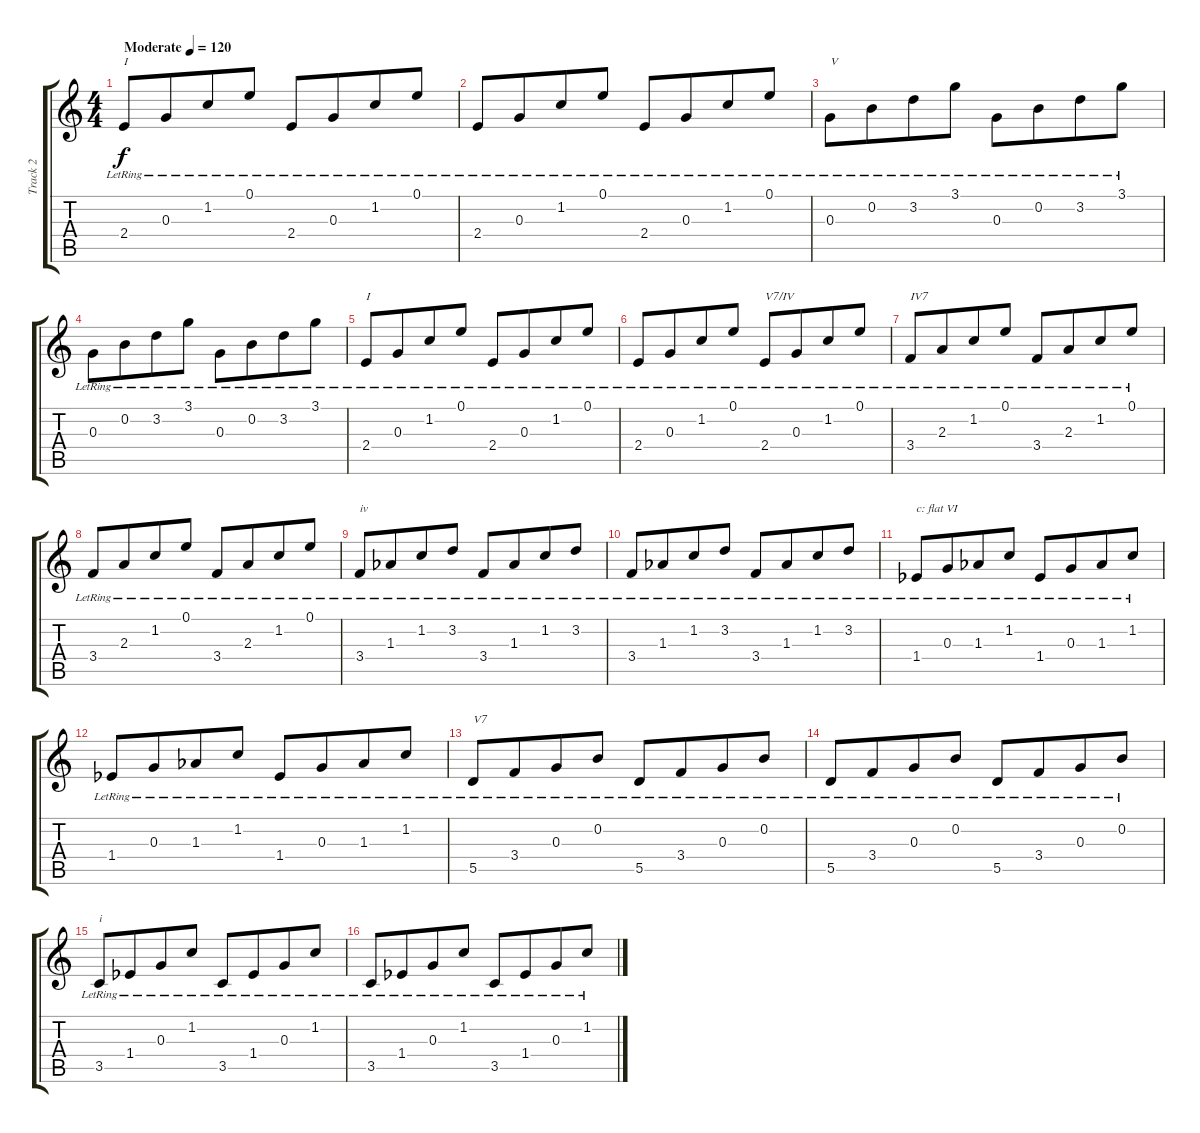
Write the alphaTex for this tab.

\track ("Track 2" "Track 2") {instrument electricguitarjazz}
\staff {score tabs}
\tuning (E4 B3 G3 D3 A2 E2) {hide}
\ts (4 4)
\tempo (120 "Moderate")
\clef g2
\ks c
2.4{lr}.8{txt "I" dy f instrument electricguitarjazz beam Up} 0.3{lr}.8{beam Up beam merge} 1.2{lr}.8{beam Up} 0.1{lr}.8{beam Up} 2.4{lr}.8{beam Up} 0.3{lr}.8{beam Up beam merge} 1.2{lr}.8{beam Up} 0.1{lr}.8{beam Up} |
2.4{lr}.8{beam Up} 0.3{lr}.8{beam Up beam merge} 1.2{lr}.8{beam Up} 0.1{lr}.8{beam Up} 2.4{lr}.8{beam Up} 0.3{lr}.8{beam Up beam merge} 1.2{lr}.8{beam Up} 0.1{lr}.8{beam Up} |
0.3{lr}.8{txt "V"} 0.2{lr}.8{beam merge} 3.2{lr}.8 3.1{lr}.8 0.3{lr}.8 0.2{lr}.8{beam merge} 3.2{lr}.8 3.1{lr}.8 |
0.3{lr}.8 0.2{lr}.8{beam merge} 3.2{lr}.8 3.1{lr}.8 0.3{lr}.8 0.2{lr}.8{beam merge} 3.2{lr}.8 3.1{lr}.8 |
2.4{lr}.8{txt "I" beam Up} 0.3{lr}.8{beam Up beam merge} 1.2{lr}.8{beam Up} 0.1{lr}.8{beam Up} 2.4{lr}.8{beam Up} 0.3{lr}.8{beam Up beam merge} 1.2{lr}.8{beam Up} 0.1{lr}.8{beam Up} |
2.4{lr}.8{beam Up} 0.3{lr}.8{beam Up beam merge} 1.2{lr}.8{beam Up} 0.1{lr}.8{beam Up} 2.4{lr}.8{txt "V7/IV" beam Up} 0.3{lr}.8{beam Up beam merge} 1.2{lr}.8{beam Up} 0.1{lr}.8{beam Up} |
3.4{lr}.8{txt "IV7" beam Up} 2.3{lr}.8{beam Up beam merge} 1.2{lr}.8{beam Up} 0.1{lr}.8{beam Up} 3.4{lr}.8{beam Up} 2.3{lr}.8{beam Up beam merge} 1.2{lr}.8{beam Up} 0.1{lr}.8{beam Up} |
3.4{lr}.8{beam Up} 2.3{lr}.8{beam Up beam merge} 1.2{lr}.8{beam Up} 0.1{lr}.8{beam Up} 3.4{lr}.8{beam Up} 2.3{lr}.8{beam Up beam merge} 1.2{lr}.8{beam Up} 0.1{lr}.8{beam Up} |
3.4{lr}.8{txt "iv" beam Up} 1.3{lr acc b}.8{beam Up beam merge} 1.2{lr}.8{beam Up} 3.2{lr}.8{beam Up} 3.4{lr}.8{beam Up} 1.3{lr acc b}.8{beam Up beam merge} 1.2{lr}.8{beam Up} 3.2{lr}.8{beam Up} |
3.4{lr}.8{beam Up} 1.3{lr acc b}.8{beam Up beam merge} 1.2{lr}.8{beam Up} 3.2{lr}.8{beam Up} 3.4{lr}.8{beam Up} 1.3{lr acc b}.8{beam Up beam merge} 1.2{lr}.8{beam Up} 3.2{lr}.8{beam Up} |
1.4{lr acc b}.8{txt "c: flat VI" beam Up} 0.3{lr}.8{beam Up beam merge} 1.3{lr acc b}.8{beam Up} 1.2{lr}.8{beam Up} 1.4{lr acc b}.8{beam Up} 0.3{lr}.8{beam Up beam merge} 1.3{lr acc b}.8{beam Up} 1.2{lr}.8{beam Up} |
1.4{lr acc b}.8{beam Up} 0.3{lr}.8{beam Up beam merge} 1.3{lr acc b}.8{beam Up} 1.2{lr}.8{beam Up} 1.4{lr acc b}.8{beam Up} 0.3{lr}.8{beam Up beam merge} 1.3{lr acc b}.8{beam Up} 1.2{lr}.8{beam Up} |
5.5{lr}.8{txt "V7"} 3.4{lr}.8{beam merge} 0.3{lr}.8 0.2{lr}.8 5.5{lr}.8 3.4{lr}.8{beam merge} 0.3{lr}.8 0.2{lr}.8 |
5.5{lr}.8 3.4{lr}.8{beam merge} 0.3{lr}.8 0.2{lr}.8 5.5{lr}.8 3.4{lr}.8{beam merge} 0.3{lr}.8 0.2{lr}.8 |
3.5{lr}.8{txt "i"} 1.4{lr acc b}.8{beam merge} 0.3{lr}.8 1.2{lr}.8 3.5{lr}.8 1.4{lr acc b}.8{beam merge} 0.3{lr}.8 1.2{lr}.8 |
3.5{lr}.8 1.4{lr acc b}.8{beam merge} 0.3{lr}.8 1.2{lr}.8 3.5{lr}.8 1.4{lr acc b}.8{beam merge} 0.3{lr}.8 1.2{lr}.8
